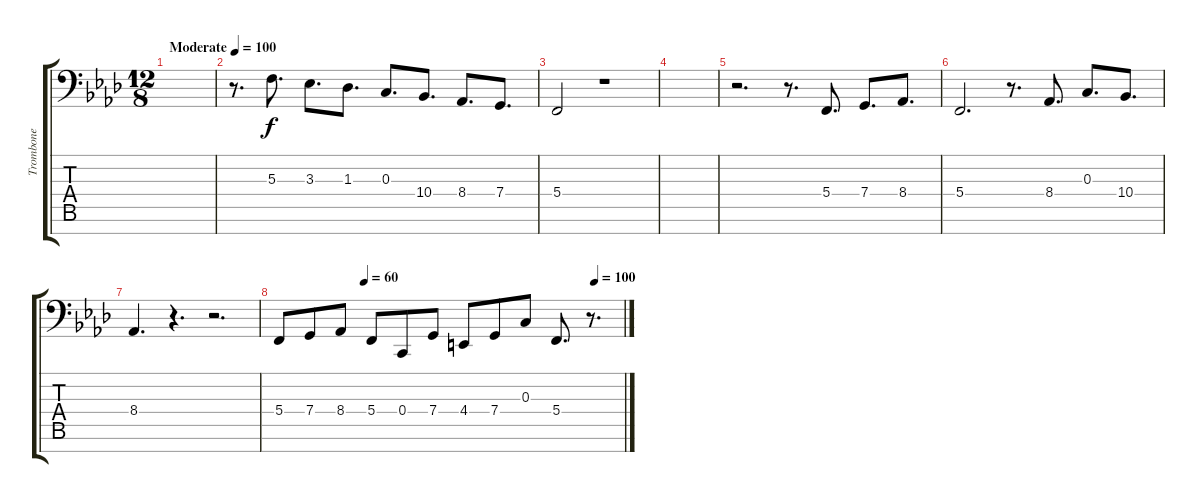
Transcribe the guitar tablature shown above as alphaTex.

\track ("Trombone" "Trombone") {instrument frenchhorn}
\staff {score tabs}
\tuning (C5 C4 C3 C2 C1 C0 C-1) {hide}
\ts (12 8)
\tempo (100 "Moderate")
\clef f4
\ks fminor
|
r.8{d} 5.3.8{d} 3.3.8{d} 1.3.8{d} 0.3.8{d} 10.4.8{d} 8.4.8{d} 7.4.8{d} |
5.4.2 r.1 |
|
r.2{d} r.8{d} 5.4.8{d} 7.4.8{d} 8.4.8{d} |
5.4.2{d} r.8{d} 8.4.8{d} 0.3.8{d} 10.4.8{d} |
8.4.4{d} r.4{d} r.2{d} |
\tempo (60 0.25)
\tempo (100 0.9166666666666666)
5.4.8 7.4.8 8.4.8 5.4.8 0.4.8 7.4.8 4.4.8 7.4.8 0.3.8 5.4.8{d} r.8{d}
